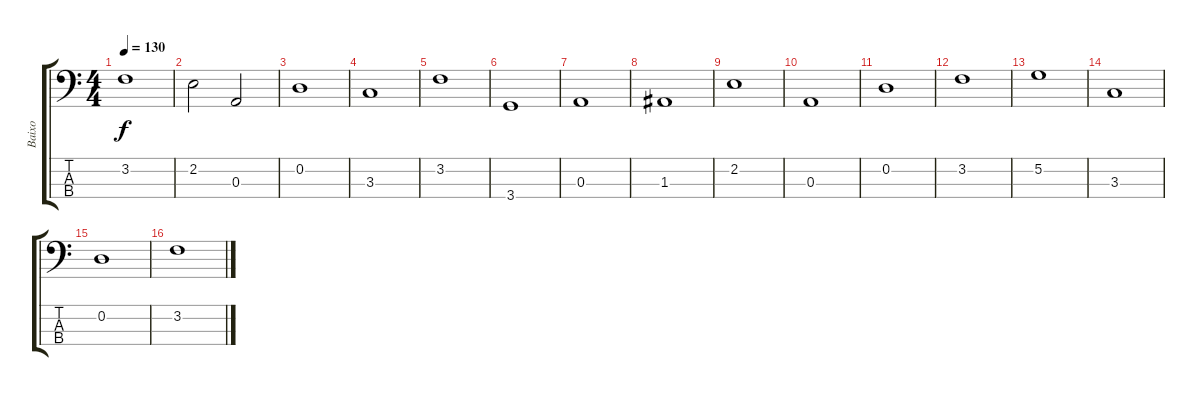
\track ("Baixo" "Baixo") {instrument electricbassfinger}
\staff {score tabs}
\tuning (G2 D2 A1 E1) {hide}
\ts (4 4)
\tempo 130
\clef f4
\ks c
3.2.1{dy f} |
2.2.2 0.3.2 |
0.2.1 |
3.3.1 |
3.2.1 |
3.4.1 |
0.3.1 |
1.3.1 |
2.2.1 |
0.3.1 |
0.2.1 |
3.2.1 |
5.2.1 |
3.3.1 |
0.2.1 |
3.2.1
